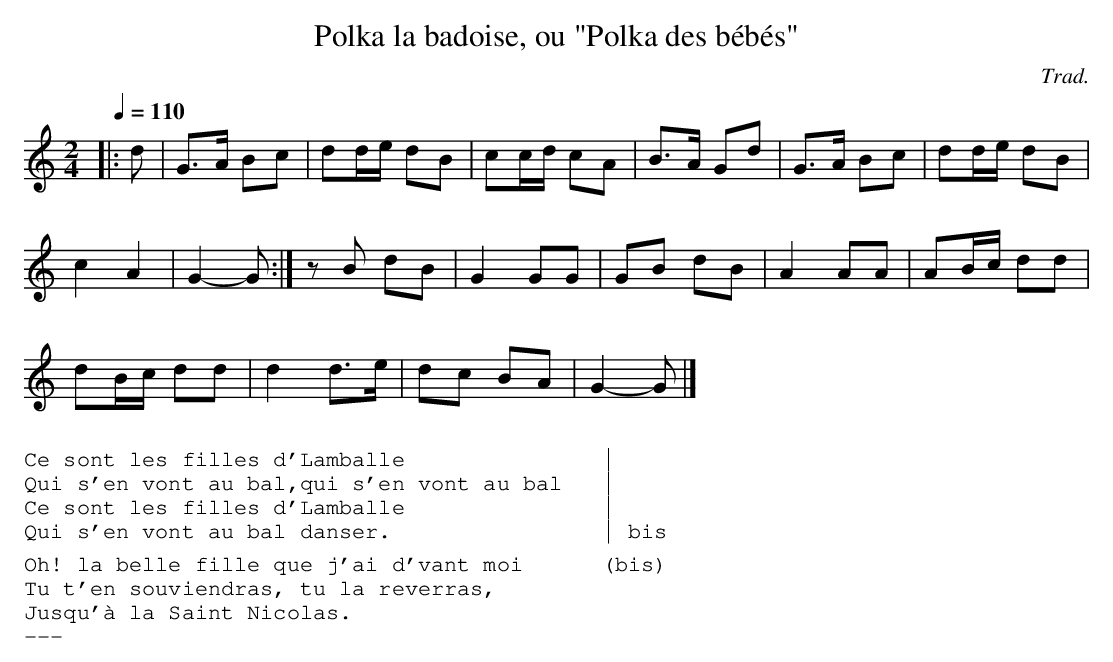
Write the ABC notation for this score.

X:1
T:Polka la badoise, ou "Polka des bébés"
C:Trad.
M:2/4
L:1/8
Q:1/4=110
K:Cmaj
|: d | G>A Bc | dd/2e/2 dB | cc/2d/2 cA | B>A Gd | G>A Bc | dd/2e/2 dB |
c2 A2 | G2- G :| zB dB | G2 GG | GB dB | A2 AA | AB/2c/2 dd|
dB/2c/2 dd | d2 d>e | dc BA | G2- G |]
%%textfont Courier 14
%%begintext

Ce sont les filles d'Lamballe               |
Qui s'en vont au bal,qui s'en vont au bal   |
Ce sont les filles d'Lamballe               |
Qui s'en vont au bal danser.                | bis

Oh! la belle fille que j'ai d'vant moi      (bis)
Tu t'en souviendras, tu la reverras,
Jusqu'à la Saint Nicolas.
---
